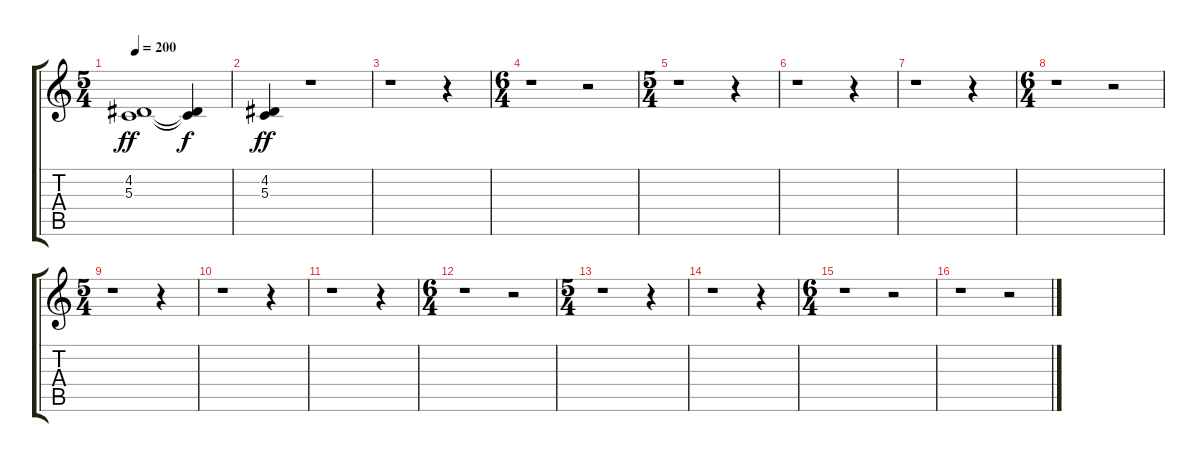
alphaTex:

\track "" {instrument piccolo}
\staff {score tabs}
\tuning (E4 B3 G3 D3 A2 E2) {hide}
\ts (5 4)
\tempo 200
\clef g2
\ks c
(4.2 5.3).1{dy ff} (4.2{t} 5.3{t}).4{dy f} |
(4.2 5.3).4{dy ff} r.1 |
r.1 r.4 |
\ts (6 4)
r.1 r.2 |
\ts (5 4)
r.1 r.4 |
r.1 r.4 |
r.1 r.4 |
\ts (6 4)
r.1 r.2 |
\ts (5 4)
r.1 r.4 |
r.1 r.4 |
r.1 r.4 |
\ts (6 4)
r.1 r.2 |
\ts (5 4)
r.1 r.4 |
r.1 r.4 |
\ts (6 4)
r.1 r.2 |
r.1 r.2
